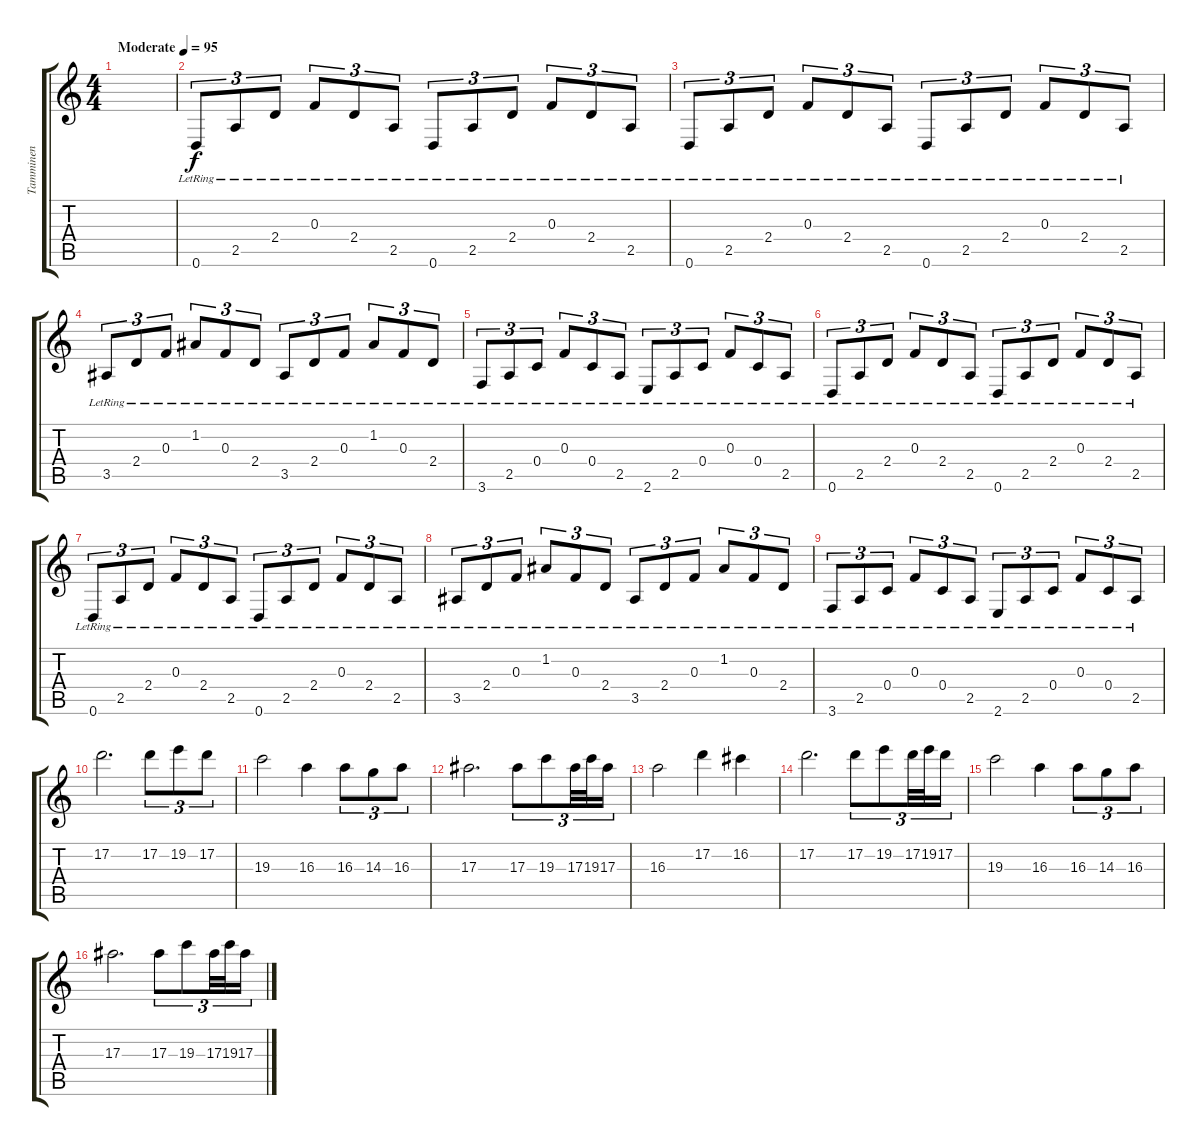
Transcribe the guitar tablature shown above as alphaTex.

\track ("Tamminen" "Tamminen") {instrument distortionguitar}
\staff {score tabs}
\tuning (D4 A3 F3 C3 G2 D2) {hide}
\ts (4 4)
\tempo (95 "Moderate")
\clef g2
\ks c
|
0.6{lr}.8{tu (3 2) instrument acousticguitarsteel} 2.5{lr}.8{tu (3 2)} 2.4{lr}.8{tu (3 2)} 0.3{lr}.8{tu (3 2)} 2.4{lr}.8{tu (3 2)} 2.5{lr}.8{tu (3 2)} 0.6{lr}.8{tu (3 2)} 2.5{lr}.8{tu (3 2)} 2.4{lr}.8{tu (3 2)} 0.3{lr}.8{tu (3 2)} 2.4{lr}.8{tu (3 2)} 2.5{lr}.8{tu (3 2)} |
0.6{lr}.8{tu (3 2)} 2.5{lr}.8{tu (3 2)} 2.4{lr}.8{tu (3 2)} 0.3{lr}.8{tu (3 2)} 2.4{lr}.8{tu (3 2)} 2.5{lr}.8{tu (3 2)} 0.6{lr}.8{tu (3 2)} 2.5{lr}.8{tu (3 2)} 2.4{lr}.8{tu (3 2)} 0.3{lr}.8{tu (3 2)} 2.4{lr}.8{tu (3 2)} 2.5{lr}.8{tu (3 2)} |
3.5{lr}.8{tu (3 2)} 2.4{lr}.8{tu (3 2)} 0.3{lr}.8{tu (3 2)} 1.2{lr}.8{tu (3 2)} 0.3{lr}.8{tu (3 2)} 2.4{lr}.8{tu (3 2)} 3.5{lr}.8{tu (3 2)} 2.4{lr}.8{tu (3 2)} 0.3{lr}.8{tu (3 2)} 1.2{lr}.8{tu (3 2)} 0.3{lr}.8{tu (3 2)} 2.4{lr}.8{tu (3 2)} |
3.6{lr}.8{tu (3 2)} 2.5{lr}.8{tu (3 2)} 0.4{lr}.8{tu (3 2)} 0.3{lr}.8{tu (3 2)} 0.4{lr}.8{tu (3 2)} 2.5{lr}.8{tu (3 2)} 2.6{lr}.8{tu (3 2)} 2.5{lr}.8{tu (3 2)} 0.4{lr}.8{tu (3 2)} 0.3{lr}.8{tu (3 2)} 0.4{lr}.8{tu (3 2)} 2.5{lr}.8{tu (3 2)} |
0.6{lr}.8{tu (3 2)} 2.5{lr}.8{tu (3 2)} 2.4{lr}.8{tu (3 2)} 0.3{lr}.8{tu (3 2)} 2.4{lr}.8{tu (3 2)} 2.5{lr}.8{tu (3 2)} 0.6{lr}.8{tu (3 2)} 2.5{lr}.8{tu (3 2)} 2.4{lr}.8{tu (3 2)} 0.3{lr}.8{tu (3 2)} 2.4{lr}.8{tu (3 2)} 2.5{lr}.8{tu (3 2)} |
0.6{lr}.8{tu (3 2)} 2.5{lr}.8{tu (3 2)} 2.4{lr}.8{tu (3 2)} 0.3{lr}.8{tu (3 2)} 2.4{lr}.8{tu (3 2)} 2.5{lr}.8{tu (3 2)} 0.6{lr}.8{tu (3 2)} 2.5{lr}.8{tu (3 2)} 2.4{lr}.8{tu (3 2)} 0.3{lr}.8{tu (3 2)} 2.4{lr}.8{tu (3 2)} 2.5{lr}.8{tu (3 2)} |
3.5{lr}.8{tu (3 2)} 2.4{lr}.8{tu (3 2)} 0.3{lr}.8{tu (3 2)} 1.2{lr}.8{tu (3 2)} 0.3{lr}.8{tu (3 2)} 2.4{lr}.8{tu (3 2)} 3.5{lr}.8{tu (3 2)} 2.4{lr}.8{tu (3 2)} 0.3{lr}.8{tu (3 2)} 1.2{lr}.8{tu (3 2)} 0.3{lr}.8{tu (3 2)} 2.4{lr}.8{tu (3 2)} |
3.6{lr}.8{tu (3 2)} 2.5{lr}.8{tu (3 2)} 0.4{lr}.8{tu (3 2)} 0.3{lr}.8{tu (3 2)} 0.4{lr}.8{tu (3 2)} 2.5{lr}.8{tu (3 2)} 2.6{lr}.8{tu (3 2)} 2.5{lr}.8{tu (3 2)} 0.4{lr}.8{tu (3 2)} 0.3{lr}.8{tu (3 2)} 0.4{lr}.8{tu (3 2)} 2.5{lr}.8{tu (3 2)} |
17.2.2{d instrument distortionguitar} 17.2.8{tu (3 2)} 19.2.8{tu (3 2)} 17.2.8{tu (3 2)} |
19.3.2 16.3.4 16.3.8{tu (3 2)} 14.3.8{tu (3 2)} 16.3.8{tu (3 2)} |
17.3.2{d} 17.3.8{tu (3 2)} 19.3.8{tu (3 2)} 17.3.32{tu (3 2)} 19.3.32{tu (3 2)} 17.3.16{tu (3 2)} |
16.3.2 17.2.4 16.2.4 |
17.2.2{d} 17.2.8{tu (3 2)} 19.2.8{tu (3 2)} 17.2.32{tu (3 2)} 19.2.32{tu (3 2)} 17.2.16{tu (3 2)} |
19.3.2 16.3.4 16.3.8{tu (3 2)} 14.3.8{tu (3 2)} 16.3.8{tu (3 2)} |
17.3.2{d} 17.3.8{tu (3 2)} 19.3.8{tu (3 2)} 17.3.32{tu (3 2)} 19.3.32{tu (3 2)} 17.3.16{tu (3 2)}
